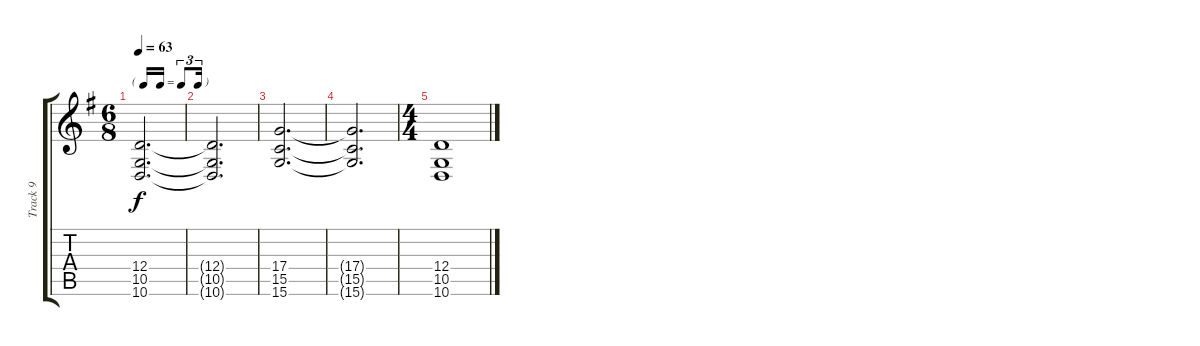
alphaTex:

\track ("Track 9" "Track 9") {instrument rockorgan}
\staff {score tabs}
\tuning (E4 B3 G3 D3 A2 E2) {hide}
\ts (6 8)
\tf triplet16th
\tempo 63
\clef g2
\ks g
(12.4 10.5 10.6).2{d dy f} |
(12.4{t} 10.5{t} 10.6{t}).2{d} |
(17.4 15.5 15.6).2{d} |
(17.4{t} 15.5{t} 15.6{t}).2{d} |
\ts (4 4)
(12.4 10.5 10.6).1
